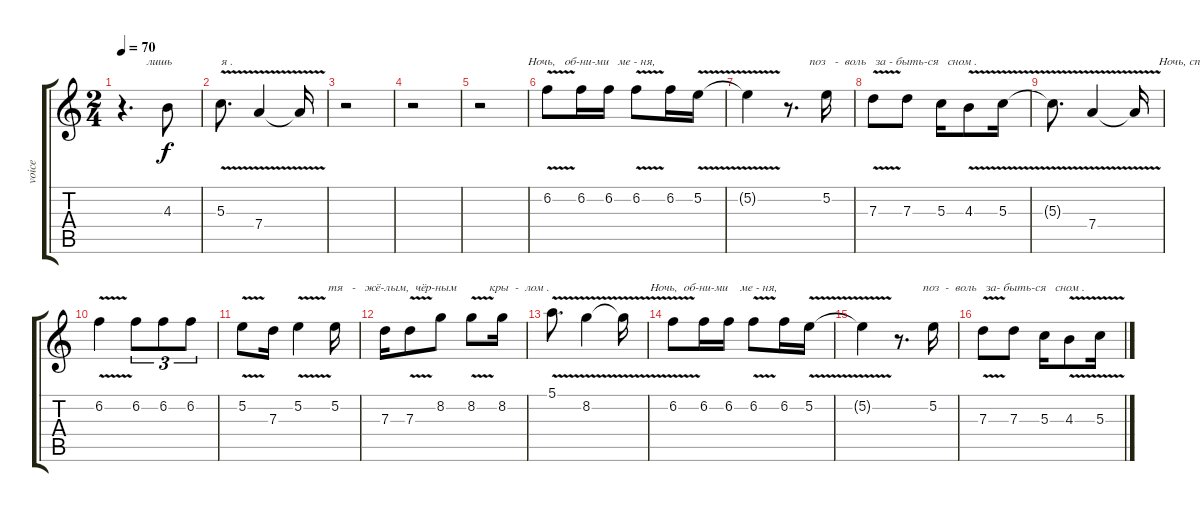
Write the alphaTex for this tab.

\track ("voice" "voice") {instrument synthbass1}
\staff {score tabs}
\tuning (E4 B3 G3 D3 A2 E2) {hide}
\ts (2 4)
\tempo 70
\clef g2
\ks c
r.4{d txt "        лишь" dy f} 4.3.8 |
5.3{v}.8{d txt "я ."} 7.4{v}.4 7.4{t}.16 |
r.2 |
r.2 |
r.2{txt "                Ночь,   об-ни-ми   ме - ня,"} |
6.2{v}.8 6.2.16 6.2.16 6.2{v}.8 6.2.16 5.2{v}.16 |
5.2{t}.4 r.8{d txt "       поз   -  воль   за - быть-ся   сном ."} 5.2.16 |
7.3{v}.8 7.3.8 5.3.16 4.3{v}.8 5.3{v}.16 |
5.3{t}.8{d} 7.4{v}.4 7.4{t}.16{txt "        Ночь, спрячь, и    на   -   крой   ме-ня"} |
6.2{v}.4 6.2.8{tu (3 2)} 6.2.8{tu (3 2)} 6.2.8{tu (3 2)} |
5.2{v}.8 7.3.16 5.2{v}.4{txt "          тя   -   жё-лым,  чёр-ным"} 5.2.16 |
7.3.16 7.3{v}.8 8.2.8 8.2{v}.8{txt "      кры  -  лом ."} 8.2.16 |
5.1{v}.8{d} 8.2{v}.4 8.2{t}.16{txt "         Ночь,  об-ни-ми    ме - ня,"} |
6.2{v}.8 6.2.16 6.2.16 6.2{v}.8 6.2.16 5.2{v}.16 |
5.2{t}.4 r.8{d txt "        поз  -  воль   за- быть-ся   сном ."} 5.2.16 |
7.3{v}.8 7.3.8 5.3.16 4.3{v}.8 5.3{v}.16
